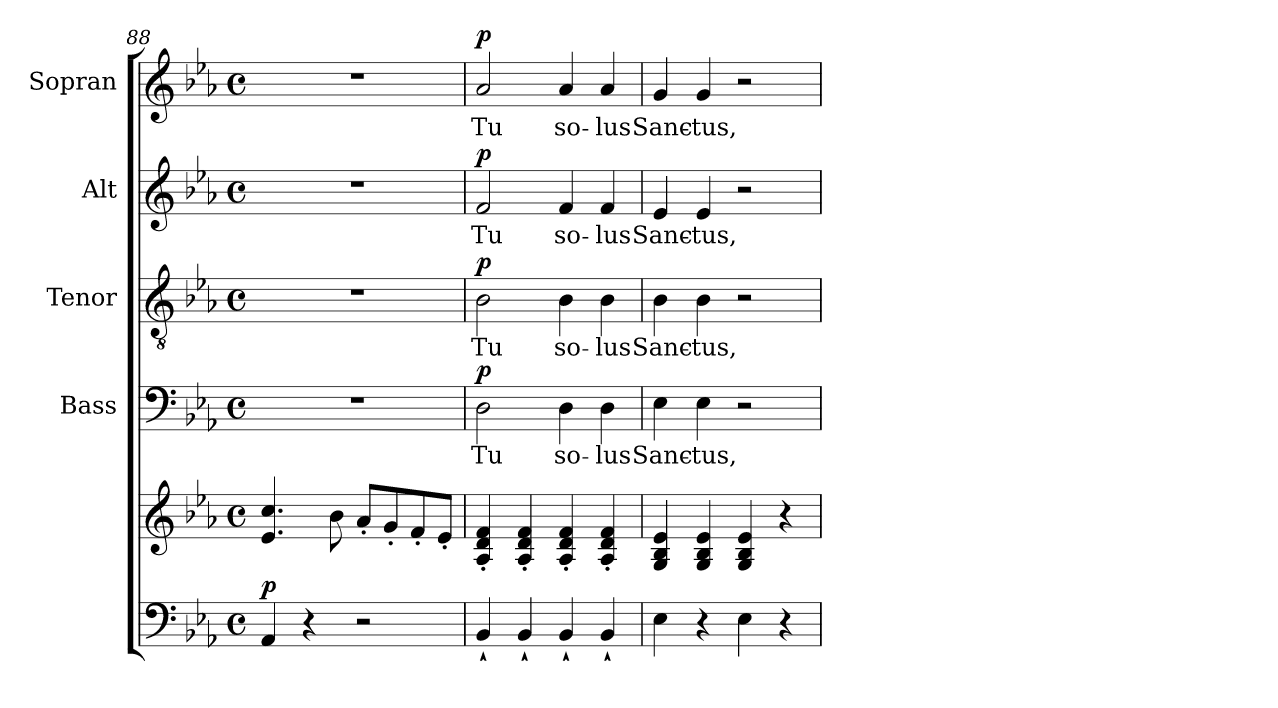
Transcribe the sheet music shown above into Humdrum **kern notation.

**kern	**kern	**dynam	**kern	**text	**dynam	**kern	**text	**dynam	**kern	**text	**dynam	**kern	**text	**dynam
*part5	*part5	*part5	*part4	*part4	*part4	*part3	*part3	*part3	*part2	*part2	*part2	*part1	*part1	*part1
*staff6	*staff5	*staff5/6	*staff4	*staff4	*staff4	*staff3	*staff3	*staff3	*staff2	*staff2	*staff2	*staff1	*staff1	*staff1
*	*	*	*I"Bass	*	*	*I"Tenor	*	*	*I"Alt	*	*	*I"Sopran	*	*
*	*	*	*I'B.	*	*	*I'T.	*	*	*I'A.	*	*	*I'S.	*	*
*clefF4	*clefG2	*	*clefF4	*	*	*clefGv2	*	*	*clefG2	*	*	*clefG2	*	*
*k[b-e-a-]	*k[b-e-a-]	*	*k[b-e-a-]	*	*	*k[b-e-a-]	*	*	*k[b-e-a-]	*	*	*k[b-e-a-]	*	*
*E-:	*E-:	*	*E-:	*	*	*E-:	*	*	*E-:	*	*	*E-:	*	*
*M4/4	*M4/4	*	*M4/4	*	*	*M4/4	*	*	*M4/4	*	*	*M4/4	*	*
*met(c)	*met(c)	*	*met(c)	*	*	*met(c)	*	*	*met(c)	*	*	*met(c)	*	*
=88	=88	=88	=88	=88	=88	=88	=88	=88	=88	=88	=88	=88	=88	=88
!	!	!LO:DY:a=2	!	!	!	!	!	!	!	!	!	!	!	!
4AA-/	4.e-/ 4.cc/	p	1r	.	.	1r	.	.	1r	.	.	1r	.	.
4r	.	.	.	.	.	.	.	.	.	.	.	.	.	.
.	8b-\	.	.	.	.	.	.	.	.	.	.	.	.	.
2r	8a-'</L	.	.	.	.	.	.	.	.	.	.	.	.	.
.	8g'</	.	.	.	.	.	.	.	.	.	.	.	.	.
.	8f'</	.	.	.	.	.	.	.	.	.	.	.	.	.
.	8e-'</J	.	.	.	.	.	.	.	.	.	.	.	.	.
=89	=89	=89	=89	=89	=89	=89	=89	=89	=89	=89	=89	=89	=89	=89
!	!	!	!	!LO:LY:b	!LO:DY:a	!	!LO:LY:b	!LO:DY:a	!	!LO:LY:b	!LO:DY:a	!	!LO:LY:b	!LO:DY:a
4BB-`</	4A-/'< 4d/'< 4f/'<	.	2D\	Tu	p	2B-\	Tu	p	2f/	Tu	p	2a-/	Tu	p
4BB-`</	4A-/'< 4d/'< 4f/'<	.	.	.	.	.	.	.	.	.	.	.	.	.
!	!	!	!	!LO:LY:b	!	!	!LO:LY:b	!	!	!LO:LY:b	!	!	!LO:LY:b	!
4BB-`</	4A-/'< 4d/'< 4f/'<	.	4D\	so-	.	4B-\	so-	.	4f/	so-	.	4a-/	so-	.
!	!	!	!	!LO:LY:b	!	!	!LO:LY:b	!	!	!LO:LY:b	!	!	!LO:LY:b	!
4BB-`</	4A-/'< 4d/'< 4f/'<	.	4D\	-lus	.	4B-\	-lus	.	4f/	-lus	.	4a-/	-lus	.
=90	=90	=90	=90	=90	=90	=90	=90	=90	=90	=90	=90	=90	=90	=90
!	!	!	!	!LO:LY:b	!	!	!LO:LY:b	!	!	!LO:LY:b	!	!	!LO:LY:b	!
4E-\	4G/ 4B-/ 4e-/	.	4E-\	Sanc-	.	4B-\	Sanc-	.	4e-/	Sanc-	.	4g/	Sanc-	.
!	!	!	!	!LO:LY:b	!	!	!LO:LY:b	!	!	!LO:LY:b	!	!	!LO:LY:b	!
4r	4G/ 4B-/ 4e-/	.	4E-\	-tus,	.	4B-\	-tus,	.	4e-/	-tus,	.	4g/	-tus,	.
4E-\	4G/ 4B-/ 4e-/	.	2r	.	.	2r	.	.	2r	.	.	2r	.	.
4r	4r	.	.	.	.	.	.	.	.	.	.	.	.	.
=	=	=	=	=	=	=	=	=	=	=	=	=	=	=
*-	*-	*-	*-	*-	*-	*-	*-	*-	*-	*-	*-	*-	*-	*-
